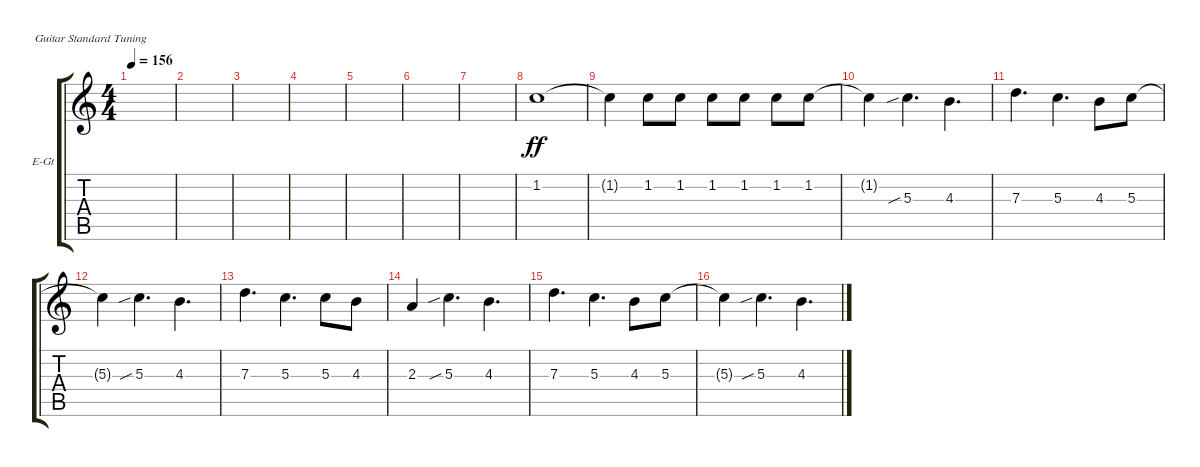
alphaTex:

\defaultSystemsLayout 4
\bracketExtendMode groupsimilarinstruments
\firstSystemTrackNameOrientation horizontal
\otherSystemsTrackNameOrientation horizontal
\track ("Electric Guitar" "E-Gt") {instrument distortionguitar}
\staff {score tabs}
\tuning (E4 B3 G3 D3 A2 E2)
\ts (4 4)
\tempo 156
\clef g2
\scale
0.333333
\ks c
|
\scale
0.333333 |
\scale
0.333333 |
\scale
0.333333 |
\scale
0.333333 |
\scale
0.333333 |
\scale
0.333333 |
\scale
0.333333 1.2.1{dy ff} |
\scale
0.333333 1.2{t}.4 1.2.8 1.2.8 1.2.8 1.2.8 1.2.8 1.2.8 |
\scale
0.333333 1.2{t}.4 5.3{sib}.4{d} 4.3.4{d} |
\scale
0.333333 7.3.4{d} 5.3.4{d} 4.3.8 5.3.8 |
\scale
0.333333 5.3{t}.4 5.3{sib}.4{d} 4.3.4{d} |
\scale
0.333333 7.3.4{d} 5.3.4{d} 5.3.8 4.3.8 |
\scale
0.333333 2.3.4 5.3{sib}.4{d} 4.3.4{d} |
\scale
0.333333 7.3.4{d} 5.3.4{d} 4.3.8 5.3.8 |
5.3{t}.4 5.3{sib}.4{d} 4.3.4{d}
